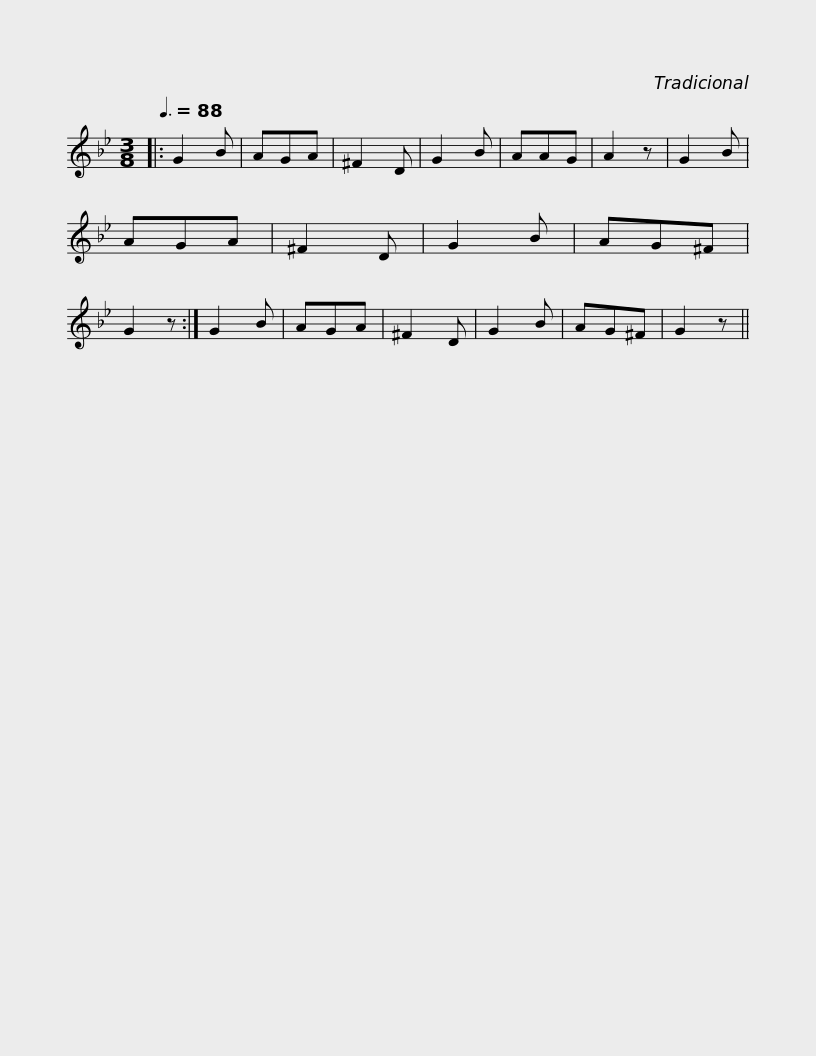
X:1
L:1/8
Q:3/8=88
M:3/8
I:linebreak $
K:Gmin
V:1 treble
V:1
|: G2 B | AGA | ^F2 D | G2 B | AAG | %5
 A2 z | G2 B | AGA | ^F2 D | G2 B | %10
 AG^F | G2 z :| G2 B | AGA |$ ^F2 D | %15
 G2 B | AG^F | G2 z || %18
